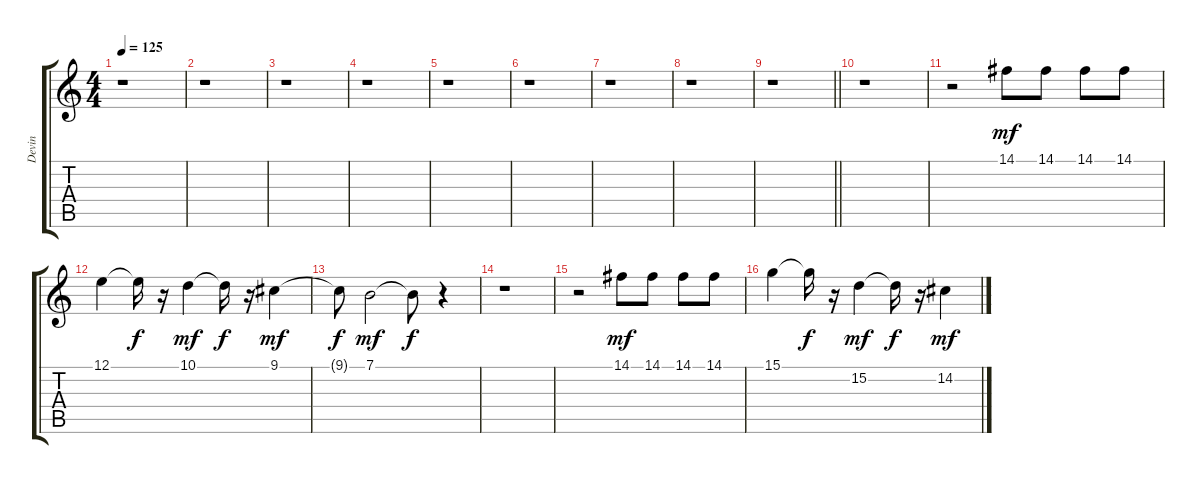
\track ("Devin" "Devin") {instrument brasssection}
\staff {score tabs}
\tuning (E4 B3 G3 D3 A2 E2) {hide}
\ts (4 4)
\tempo 125
\clef g2
\ks c
r.1{dy mf} |
r.1 |
r.1 |
r.1 |
r.1 |
r.1 |
r.1 |
r.1 |
\barLineRight lightlight
r.1 |
r.1 |
r.2 14.1.8{volume 9} 14.1.8 14.1.8 14.1.8 |
12.1.4 12.1{t}.16{dy f} r.16 10.1.4{dy mf} 10.1{t}.16{dy f} r.16 9.1.4{dy mf} |
9.1{t}.8{dy f} 7.1.2{dy mf} 7.1{t}.8{dy f} r.4 |
r.1 |
r.2 14.1.8{dy mf} 14.1.8 14.1.8 14.1.8 |
15.1.4 15.1{t}.16{dy f} r.16 15.2.4{dy mf} 15.2{t}.16{dy f} r.16 14.2.4{dy mf}
